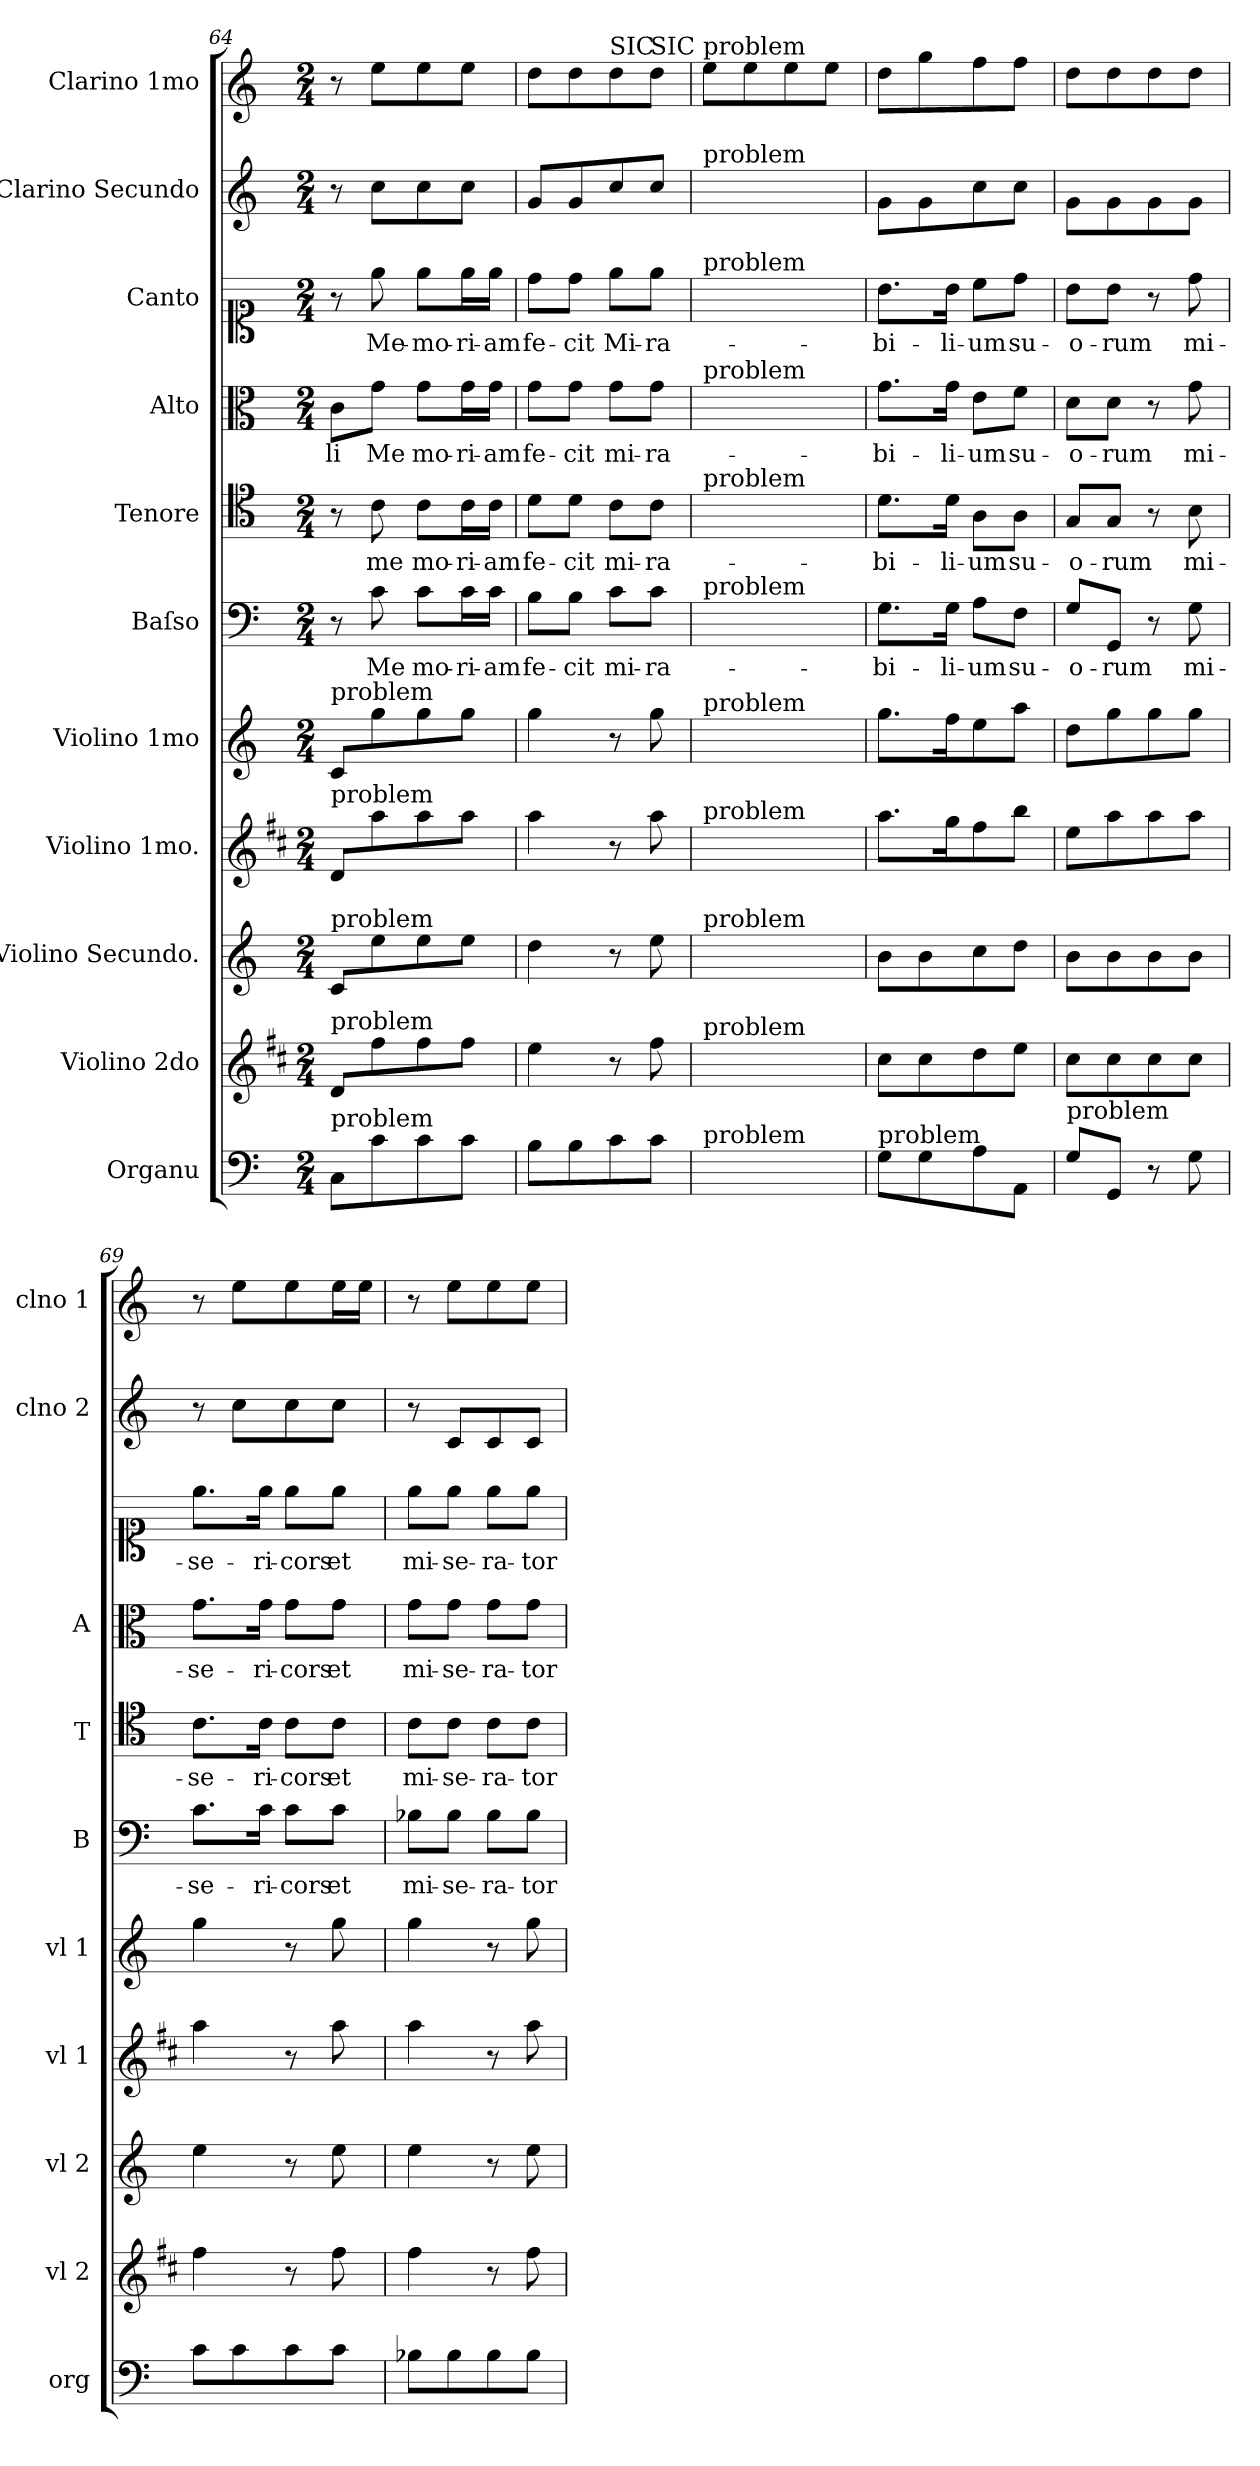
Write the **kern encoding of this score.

**kern	**kern	**kern	**kern	**kern	**kern	**text	**kern	**text	**kern	**text	**kern	**text	**kern	**kern
*part11	*part10	*part9	*part8	*part7	*part6	*part6	*part5	*part5	*part4	*part4	*part3	*part3	*part2	*part1
*staff11	*staff10	*staff9	*staff8	*staff7	*staff6	*staff6	*staff5	*staff5	*staff4	*staff4	*staff3	*staff3	*staff2	*staff1
*I"Organu	*I"Violino 2do	*I"Violino Secundo.	*I"Violino 1mo.	*I"Violino 1mo	*I"Baſso	*	*I"Tenore	*	*I"Alto	*	*I"Canto	*	*I"Clarino Secundo	*I"Clarino 1mo
*I'org	*I'vl 2	*I'vl 2	*I'vl 1	*I'vl 1	*I'B	*	*I'T	*	*I'A	*	*	*	*I'clno 2	*I'clno 1
*clefF4	*clefG2	*clefG2	*clefG2	*clefG2	*clefF4	*	*clefC4	*	*clefC3	*	*clefC1	*	*clefG2	*clefG2
*	*ITrd1c2	*	*ITrd1c2	*	*	*	*	*	*	*	*	*	*	*
*k[]	*k[]	*k[]	*k[]	*k[]	*k[]	*	*k[]	*	*k[]	*	*k[]	*	*k[]	*k[]
*C:	*C:	*C:	*C:	*C:	*C:	*	*C:	*	*C:	*	*C:	*	*C:	*C:
*M2/4	*M2/4	*M2/4	*M2/4	*M2/4	*M2/4	*	*M2/4	*	*M2/4	*	*M2/4	*	*M2/4	*M2/4
=64	=64	=64	=64	=64	=64	=64	=64	=64	=64	=64	=64	=64	=64	=64
!	!	!	!	!LO:TX:a:t=problem	!	!	!	!	!	!	!	!	!	!
!	!	!	!LO:TX:a:t=problem	!	!	!	!	!	!	!	!	!	!	!
!	!	!LO:TX:a:t=problem	!	!	!	!	!	!	!	!	!	!	!	!
!	!LO:TX:a:t=problem	!	!	!	!	!	!	!	!	!	!	!	!	!
!LO:TX:a:t=problem	!	!	!	!	!	!	!	!	!	!	!	!	!	!
8C/L	8c/L	8c/L	8c/L	8c/L	8r	.	8r	.	8c\L	-li	8r	.	8r	8r
8c\	8ee\	8ee\	8gg\	8gg\	8c\	Me	8c\	me	8g\J	Me	8ee\	Me-	8cc\L	8ee\L
8c\	8ee\	8ee\	8gg\	8gg\	8c\L	mo-	8c\L	mo-	8g\L	mo-	8ee\L	-mo-	8cc\	8ee\
8c\J	8ee\J	8ee\J	8gg\J	8gg\J	16c\L	-ri-	16c\L	-ri-	16g\L	-ri-	16ee\L	-ri-	8cc\J	8ee\J
.	.	.	.	.	16c\JJ	-am	16c\JJ	-am	16g\JJ	-am	16ee\JJ	-am	.	.
=65	=65	=65	=65	=65	=65	=65	=65	=65	=65	=65	=65	=65	=65	=65
8B\L	4dd\	4dd\	4gg\	4gg\	8B\L	fe-	8d\L	fe-	8g\L	fe-	8dd\L	fe-	8g/L	8dd\L
8B\	.	.	.	.	8B\J	-cit	8d\J	-cit	8g\J	-cit	8dd\J	-cit	8g/	8dd\
!	!	!	!	!	!	!	!	!	!	!	!	!	!	!LO:TX:a:t=SIC
8c\	8r	8r	8r	8r	8c\L	mi-	8c\L	mi-	8g\L	mi-	8ee\L	Mi-	8cc/	8dd\
!	!	!	!	!	!	!	!	!	!	!	!	!	!	!LO:TX:a:t=SIC
8c\J	8ee\	8ee\	8gg\	8gg\	8c\J	-ra-	8c\J	-ra-	8g\J	-ra-	8ee\J	-ra-	8cc/J	8dd\J
=66	=66	=66	=66	=66	=66	=66	=66	=66	=66	=66	=66	=66	=66	=66
!	!	!	!	!	!	!	!	!	!	!	!	!	!	!LO:TX:a:t=problem
!	!	!	!	!	!	!	!	!	!	!	!	!	!LO:TX:a:t=problem	!
!	!	!	!	!	!	!	!	!	!	!	!LO:TX:a:t=problem	!	!	!
!	!	!	!	!	!	!	!	!	!LO:TX:a:t=problem	!	!	!	!	!
!	!	!	!	!	!	!	!LO:TX:a:t=problem	!	!	!	!	!	!	!
!	!	!	!	!	!LO:TX:a:t=problem	!	!	!	!	!	!	!	!	!
!	!	!	!	!LO:TX:a:t=problem	!	!	!	!	!	!	!	!	!	!
!	!	!	!LO:TX:a:t=problem	!	!	!	!	!	!	!	!	!	!	!
!	!	!LO:TX:a:t=problem	!	!	!	!	!	!	!	!	!	!	!	!
!	!LO:TX:a:t=problem	!	!	!	!	!	!	!	!	!	!	!	!	!
!LO:TX:a:t=problem	!	!	!	!	!	!	!	!	!	!	!	!	!	!
2ryy	2ryy	2ryy	2ryy	2ryy	2ryy	.	2ryy	.	2ryy	.	2ryy	.	2ryy	8ee\L
.	.	.	.	.	.	.	.	.	.	.	.	.	.	8ee\
.	.	.	.	.	.	.	.	.	.	.	.	.	.	8ee\
.	.	.	.	.	.	.	.	.	.	.	.	.	.	8ee\J
=67	=67	=67	=67	=67	=67	=67	=67	=67	=67	=67	=67	=67	=67	=67
!LO:TX:a:t=problem	!	!	!	!	!	!	!	!	!	!	!	!	!	!
8G\L	8b\L	8b\L	8.gg\L	8.gg\L	8.G\L	-bi-	8.d\L	-bi-	8.g\L	-bi-	8.b\L	-bi-	8g\L	8dd\L
8G\	8b\	8b\	.	.	.	.	.	.	.	.	.	.	8g\	8gg\
.	.	.	16ff\K	16ff\K	16G\Jk	-li-	16d\Jk	-li-	16g\Jk	-li-	16b\Jk	-li-	.	.
8A\	8cc\	8cc\	8ee\	8ee\	8A\L	-um	8A\L	-um	8e\L	-um	8cc\L	-um	8cc\	8ff\
8AA/J	8dd\J	8dd\J	8aa\J	8aa\J	8F\J	su-	8A\J	su-	8f\J	su-	8dd\J	su-	8cc\J	8ff\J
=68	=68	=68	=68	=68	=68	=68	=68	=68	=68	=68	=68	=68	=68	=68
!LO:TX:a:t=problem	!	!	!	!	!	!	!	!	!	!	!	!	!	!
8G\L	8b\L	8b\L	8dd\L	8dd\L	8G/L	-o-	8G/L	-o-	8d\L	-o-	8b\L	-o-	8g\L	8dd\L
8GG/J	8b\	8b\	8gg\	8gg\	8GG/J	-rum	8G/J	-rum	8d\J	-rum	8b\J	-rum	8g\	8dd\
8r	8b\	8b\	8gg\	8gg\	8r	.	8r	.	8r	.	8r	.	8g\	8dd\
8G\	8b\J	8b\J	8gg\J	8gg\J	8G\	mi-	8B\	mi-	8g\	mi-	8dd\	mi-	8g\J	8dd\J
=69	=69	=69	=69	=69	=69	=69	=69	=69	=69	=69	=69	=69	=69	=69
8c\L	4ee\	4ee\	4gg\	4gg\	8.c\L	-se-	8.c\L	-se-	8.g\L	-se-	8.ee\L	-se-	8r	8r
8c\	.	.	.	.	.	.	.	.	.	.	.	.	8cc\L	8ee\L
.	.	.	.	.	16c\Jk	-ri-	16c\Jk	-ri-	16g\Jk	-ri-	16ee\Jk	-ri-	.	.
8c\	8r	8r	8r	8r	8c\L	-cors	8c\L	-cors	8g\L	-cors	8ee\L	-cors	8cc\	8ee\
8c\J	8ee\	8ee\	8gg\	8gg\	8c\J	et	8c\J	et	8g\J	et	8ee\J	et	8cc\J	16ee\L
.	.	.	.	.	.	.	.	.	.	.	.	.	.	16ee\JJ
=70	=70	=70	=70	=70	=70	=70	=70	=70	=70	=70	=70	=70	=70	=70
8B-X\L	4ee\	4ee\	4gg\	4gg\	8B-X\L	mi-	8c\L	mi-	8g\L	mi-	8ee\L	mi-	8r	8r
8B-\	.	.	.	.	8B-\J	-se-	8c\J	-se-	8g\J	-se-	8ee\J	-se-	8c/L	8ee\L
8B-\	8r	8r	8r	8r	8B-\L	-ra-	8c\L	-ra-	8g\L	-ra-	8ee\L	-ra-	8c/	8ee\
8B-\J	8ee\	8ee\	8gg\	8gg\	8B-\J	-tor	8c\J	-tor	8g\J	-tor	8ee\J	-tor	8c/J	8ee\J
=	=	=	=	=	=	=	=	=	=	=	=	=	=	=
*-	*-	*-	*-	*-	*-	*-	*-	*-	*-	*-	*-	*-	*-	*-
